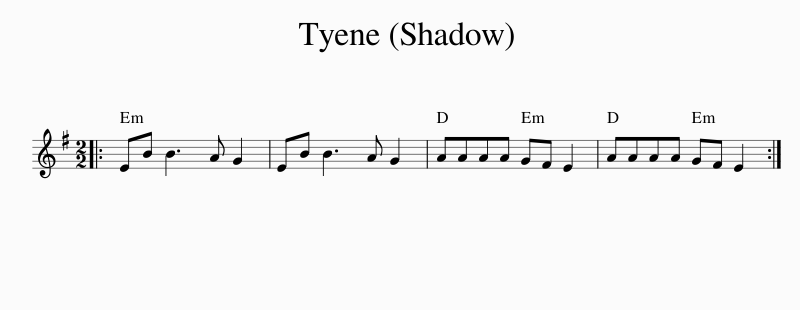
X:1
L:1/8
M:2/2
I:linebreak $
K:Emin
V:1 treble
V:1
|: EB B3 A G2 | EB B3 A G2 | AAAA GF E2 | AAAA GF E2 :| %4
